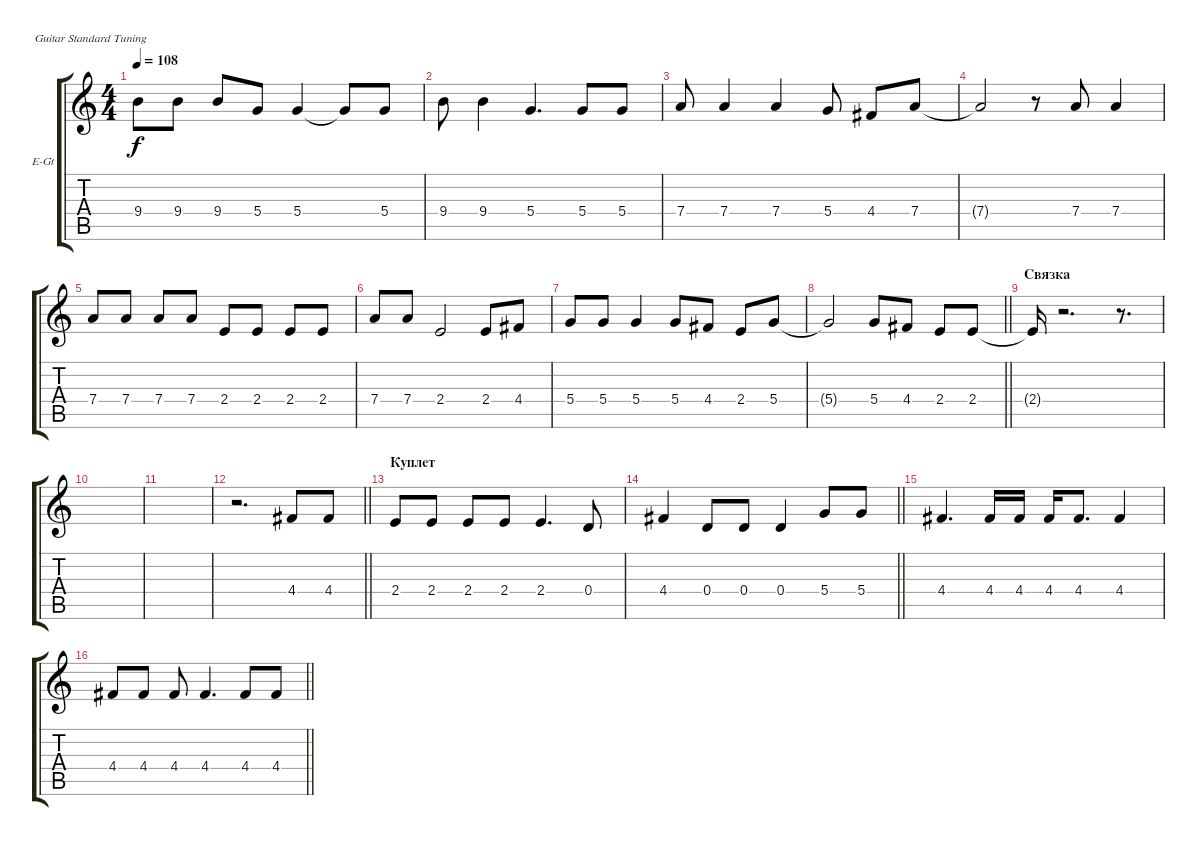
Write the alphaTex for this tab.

\bracketExtendMode groupsimilarinstruments
\firstSystemTrackNameOrientation horizontal
\otherSystemsTrackNameOrientation horizontal
\track ("В. Бутусов (вокал)" "E-Gt") {instrument electricguitarclean}
\staff {score tabs}
\tuning (E4 B3 G3 D3 A2 E2)
\ts (4 4)
\tempo 108
\clef g2
\scale
0.333333
\ks c
9.4.8{dy f} 9.4.8 9.4.8 5.4.8 5.4.4 5.4{t}.8 5.4.8 |
\scale
0.333333 9.4.8 9.4.4 5.4.4{d} 5.4.8 5.4.8 |
\scale
0.333333 7.4.8 7.4.4 7.4.4 5.4.8 4.4.8 7.4.8 |
\scale
0.333333 7.4{t}.2 r.8 7.4.8 7.4.4 |
\scale
0.333333 7.4.8 7.4.8 7.4.8 7.4.8 2.4.8 2.4.8 2.4.8 2.4.8 |
\scale
0.333333 7.4.8 7.4.8 2.4.2 2.4.8 4.4.8 |
\scale
0.333333 5.4.8 5.4.8 5.4.4 5.4.8 4.4.8 2.4.8 5.4.8 |
\scale
0.333333
\barLineRight lightlight
5.4{t}.2 5.4.8 4.4.8 2.4.8 2.4.8 |
\section ("" "Связка")
\scale
0.333333 2.4{t}.16 r.2{d} r.8{d} |
\scale
0.333333 |
\scale
0.333333 |
\scale
0.333333
\barLineRight lightlight
r.2{d} 4.4.8 4.4.8 |
\section ("" "Куплет")
\scale
0.333333 2.4.8 2.4.8 2.4.8 2.4.8 2.4.4{d} 0.4.8 |
\scale
0.333333
\barLineRight lightlight
4.4.4 0.4.8 0.4.8 0.4.4 5.4.8 5.4.8 |
\scale
0.333333 4.4.4{d} 4.4.16 4.4.16 4.4.16 4.4.8{d} 4.4.4 |
\scale
0.333333
\barLineRight lightlight
4.4.8 4.4.8 4.4.8 4.4.4{d} 4.4.8 4.4.8
